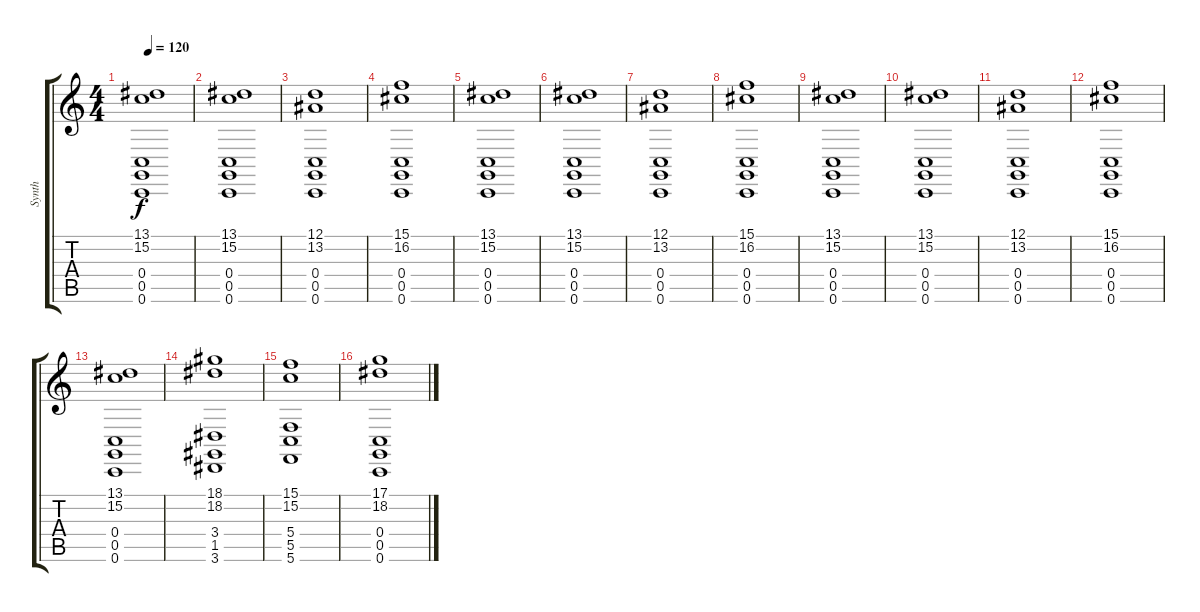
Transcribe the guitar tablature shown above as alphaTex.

\track ("Synth" "Synth") {instrument stringensemble1}
\staff {score tabs}
\tuning (D4 A3 F3 C3 G2 C2) {hide}
\ts (4 4)
\tempo 120
\clef g2
\ks c
(13.1 15.2 0.4 0.5 0.6).1{dy f} |
(13.1 15.2 0.4 0.5 0.6).1 |
(12.1 13.2 0.4 0.5 0.6).1 |
(15.1 16.2 0.4 0.5 0.6).1 |
(13.1 15.2 0.4 0.5 0.6).1 |
(13.1 15.2 0.4 0.5 0.6).1 |
(12.1 13.2 0.4 0.5 0.6).1 |
(15.1 16.2 0.4 0.5 0.6).1 |
(13.1 15.2 0.4 0.5 0.6).1 |
(13.1 15.2 0.4 0.5 0.6).1 |
(12.1 13.2 0.4 0.5 0.6).1 |
(15.1 16.2 0.4 0.5 0.6).1 |
(13.1 15.2 0.4 0.5 0.6).1 |
(18.1 18.2 3.4 1.5 3.6).1 |
(15.1 15.2 5.4 5.5 5.6).1 |
(17.1 18.2 0.4 0.5 0.6).1
